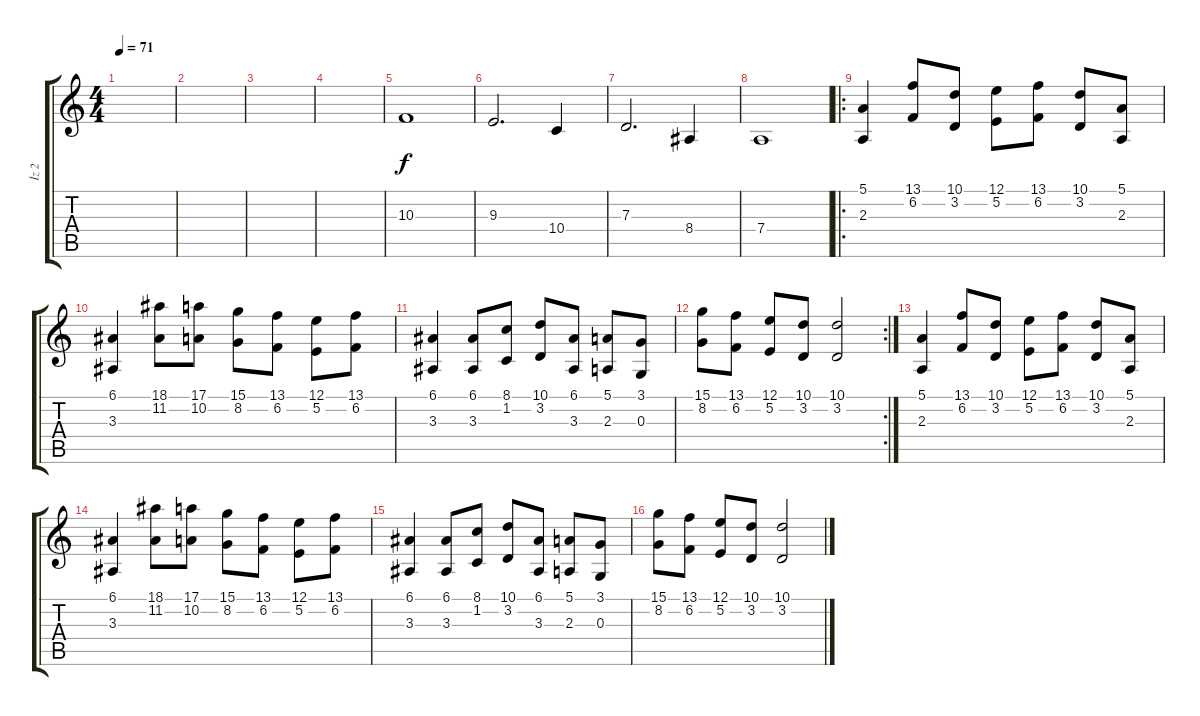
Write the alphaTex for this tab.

\track ("İz 2" "İz 2") {instrument violin}
\staff {score tabs}
\tuning (E4 B3 G3 D3 A2 E2) {hide}
\ts (4 4)
\tempo 71
\clef g2
\ks c
|
|
|
|
10.3.1 |
9.3.2{d} 10.4.4 |
7.3.2{d} 8.4.4 |
7.4.1 |
\ro
(5.1 2.3).4{volume 9} (13.1 6.2).8 (10.1 3.2).8 (12.1 5.2).8 (13.1 6.2).8 (10.1 3.2).8 (5.1 2.3).8 |
(6.1 3.3).4 (18.1 11.2).8 (17.1 10.2).8 (15.1 8.2).8 (13.1 6.2).8 (12.1 5.2).8 (13.1 6.2).8 |
(6.1 3.3).4 (6.1 3.3).8 (8.1 1.2).8 (10.1 3.2).8 (6.1 3.3).8 (5.1 2.3).8 (3.1 0.3).8 |
\rc 2
(15.1 8.2).8 (13.1 6.2).8 (12.1 5.2).8 (10.1 3.2).8 (10.1 3.2).2 |
(5.1 2.3).4 (13.1 6.2).8 (10.1 3.2).8 (12.1 5.2).8 (13.1 6.2).8 (10.1 3.2).8 (5.1 2.3).8 |
(6.1 3.3).4 (18.1 11.2).8 (17.1 10.2).8 (15.1 8.2).8 (13.1 6.2).8 (12.1 5.2).8 (13.1 6.2).8 |
(6.1 3.3).4 (6.1 3.3).8 (8.1 1.2).8 (10.1 3.2).8 (6.1 3.3).8 (5.1 2.3).8 (3.1 0.3).8 |
(15.1 8.2).8 (13.1 6.2).8 (12.1 5.2).8 (10.1 3.2).8 (10.1 3.2).2
